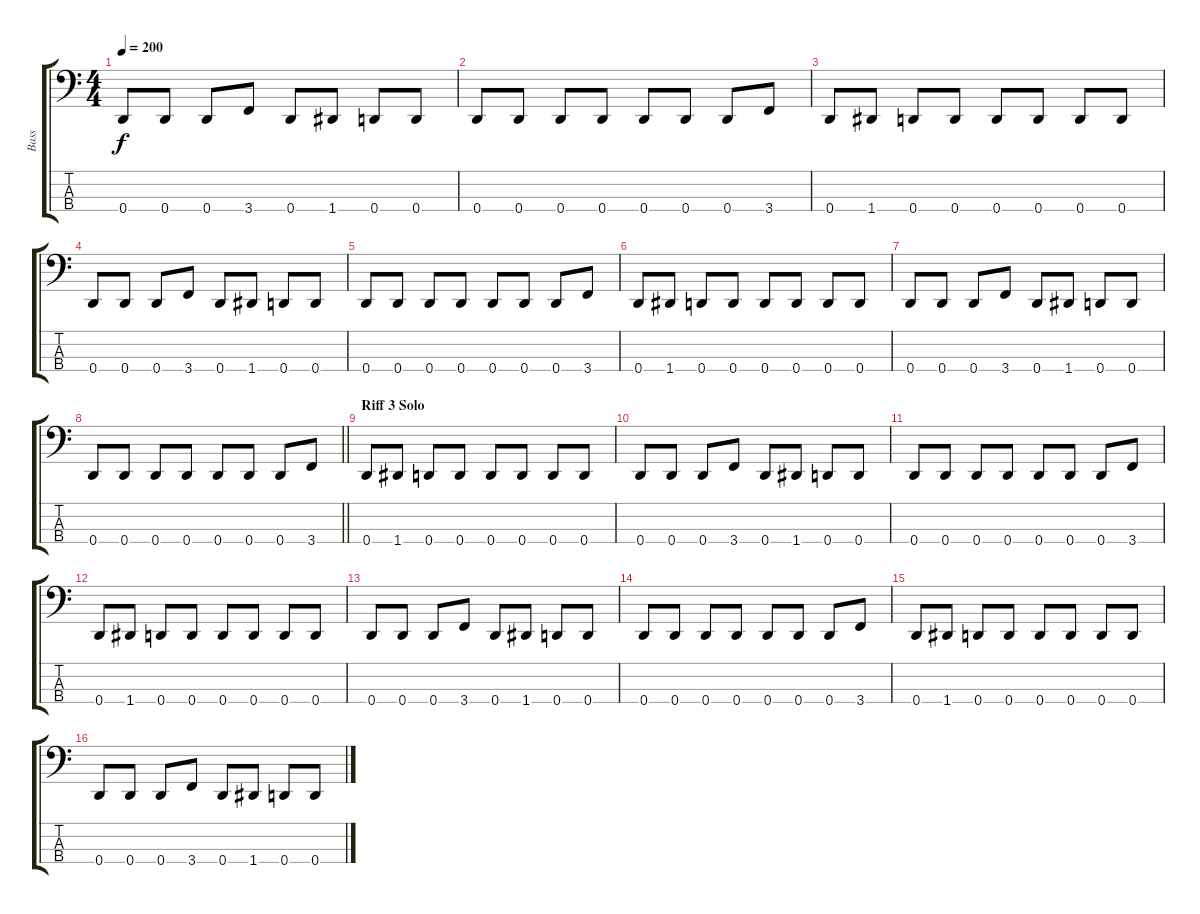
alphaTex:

\track ("Bass" "Bass") {instrument electricbassfinger}
\staff {score tabs}
\tuning (G2 D2 A1 D1) {hide}
\ts (4 4)
\tempo 200
\clef f4
\ks c
0.4.8{dy f} 0.4.8 0.4.8 3.4.8 0.4.8 1.4.8 0.4.8 0.4.8 |
0.4.8 0.4.8 0.4.8 0.4.8 0.4.8 0.4.8 0.4.8 3.4.8 |
0.4.8 1.4.8 0.4.8 0.4.8 0.4.8 0.4.8 0.4.8 0.4.8 |
0.4.8 0.4.8 0.4.8 3.4.8 0.4.8 1.4.8 0.4.8 0.4.8 |
0.4.8 0.4.8 0.4.8 0.4.8 0.4.8 0.4.8 0.4.8 3.4.8 |
0.4.8 1.4.8 0.4.8 0.4.8 0.4.8 0.4.8 0.4.8 0.4.8 |
0.4.8 0.4.8 0.4.8 3.4.8 0.4.8 1.4.8 0.4.8 0.4.8 |
\barLineRight lightlight
0.4.8 0.4.8 0.4.8 0.4.8 0.4.8 0.4.8 0.4.8 3.4.8 |
\section ("" "Riff 3 Solo")
0.4.8 1.4.8 0.4.8 0.4.8 0.4.8 0.4.8 0.4.8 0.4.8 |
0.4.8 0.4.8 0.4.8 3.4.8 0.4.8 1.4.8 0.4.8 0.4.8 |
0.4.8 0.4.8 0.4.8 0.4.8 0.4.8 0.4.8 0.4.8 3.4.8 |
0.4.8 1.4.8 0.4.8 0.4.8 0.4.8 0.4.8 0.4.8 0.4.8 |
0.4.8 0.4.8 0.4.8 3.4.8 0.4.8 1.4.8 0.4.8 0.4.8 |
0.4.8 0.4.8 0.4.8 0.4.8 0.4.8 0.4.8 0.4.8 3.4.8 |
0.4.8 1.4.8 0.4.8 0.4.8 0.4.8 0.4.8 0.4.8 0.4.8 |
0.4.8 0.4.8 0.4.8 3.4.8 0.4.8 1.4.8 0.4.8 0.4.8
